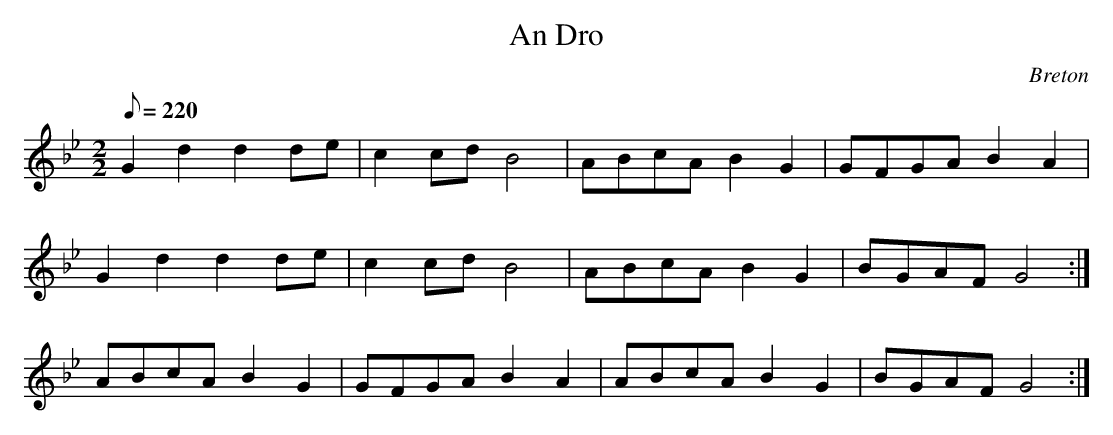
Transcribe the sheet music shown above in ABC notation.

X:1
T:An Dro
M:2/2
L:1/8
Q:220
C:Breton
K:Gm
G2 d2 d2 de|c2 cd B4|ABcA B2 G2|GFGA B2 A2|!
G2 d2 d2 de|c2 cd B4|ABcA B2 G2|BGAF G4:|!
ABcA B2 G2|GFGA B2 A2|ABcA B2 G2|BGAF G4:|!
